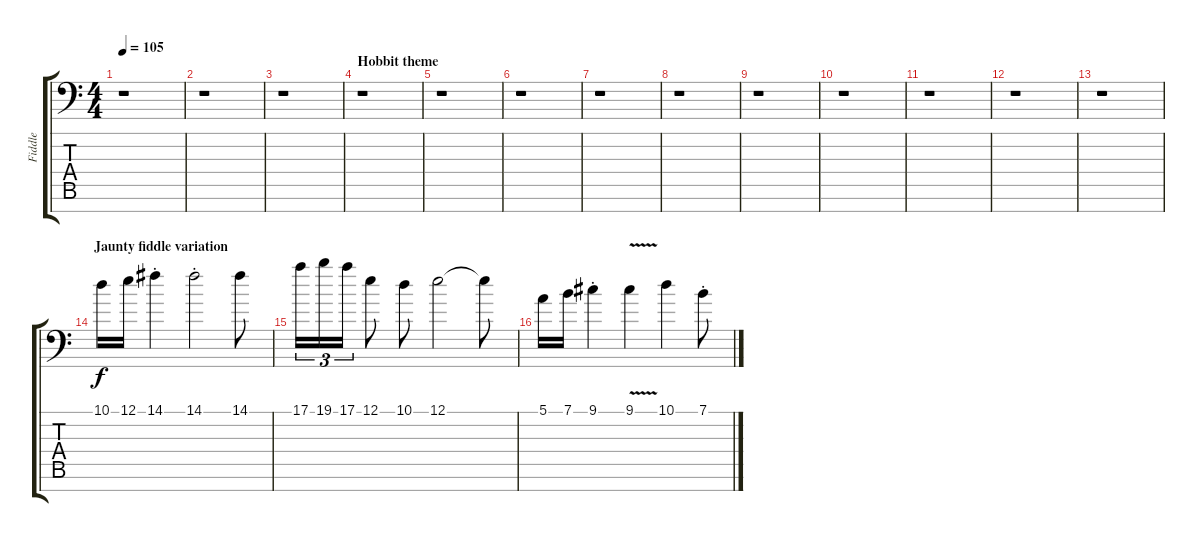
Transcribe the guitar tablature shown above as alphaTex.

\track ("Fiddle" "Fiddle") {instrument violin}
\staff {score tabs}
\tuning (E4 B3 G3 D3 A2 E2 C-1) {hide}
\ts (4 4)
\tempo 105
\clef f4
\ks c
r.1{dy f instrument violin} |
r.1 |
r.1 |
\section ("" "Hobbit theme")
r.1 |
r.1 |
r.1 |
r.1 |
r.1 |
r.1 |
r.1 |
r.1 |
r.1 |
r.1 |
\section ("" "Jaunty fiddle variation")
10.1.16 12.1.16 14.1{st}.4 14.1{st}.2 14.1.8 |
17.1.16{tu (3 2)} 19.1.16{tu (3 2)} 17.1.16{tu (3 2)} 12.1.8 10.1.8 12.1.2 12.1{t}.8 |
5.1.16 7.1.16 9.1{st}.4 9.1{v}.4 10.1.4 7.1{st}.8
